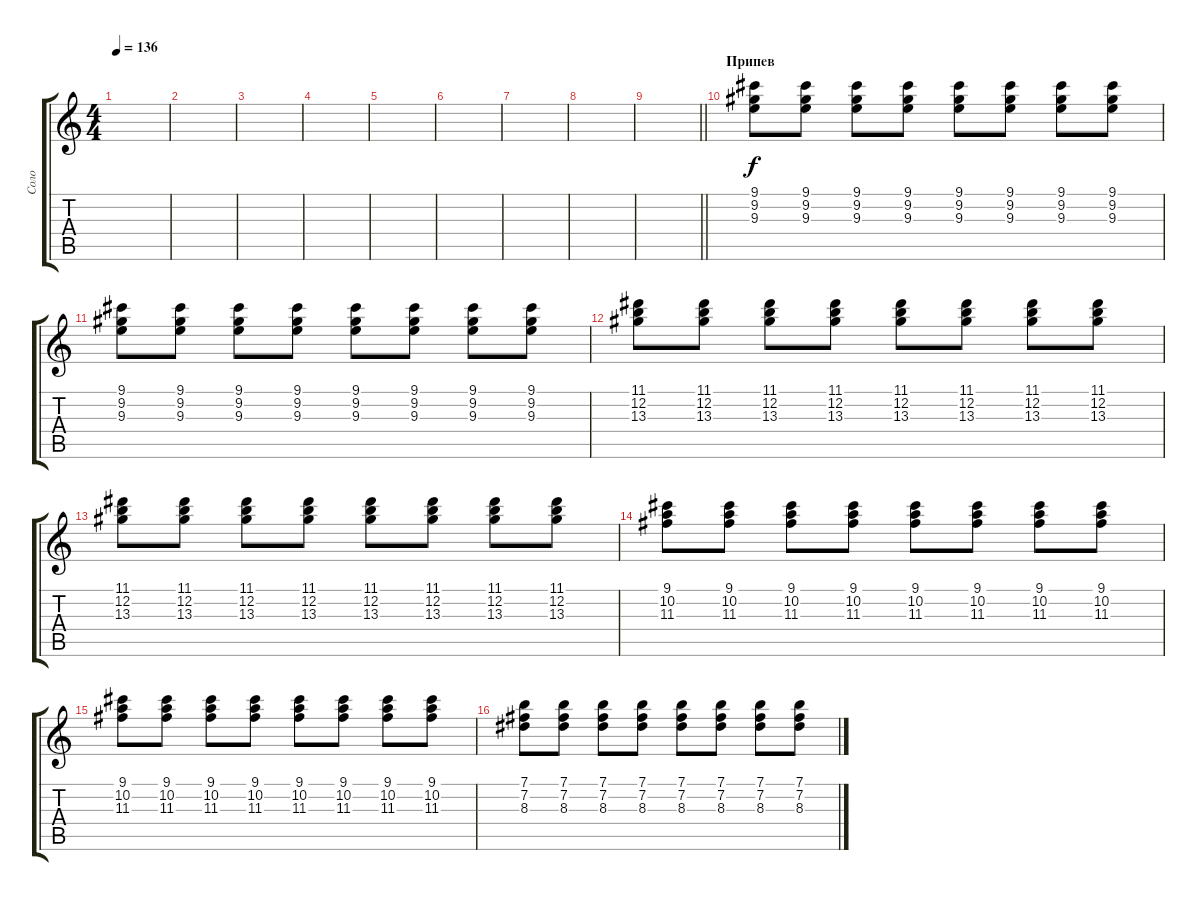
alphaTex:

\track ("Соло" "Соло") {instrument electricguitarclean}
\staff {score tabs}
\tuning (E4 B3 G3 D3 A2 E2) {hide}
\ts (4 4)
\tempo 136
\clef g2
\ks c
|
|
|
|
|
|
|
|
\barLineRight lightlight
|
\section ("" "Припев")
(9.1 9.2 9.3).8 (9.1 9.2 9.3).8 (9.1 9.2 9.3).8 (9.1 9.2 9.3).8 (9.1 9.2 9.3).8 (9.1 9.2 9.3).8 (9.1 9.2 9.3).8 (9.1 9.2 9.3).8 |
(9.1 9.2 9.3).8 (9.1 9.2 9.3).8 (9.1 9.2 9.3).8 (9.1 9.2 9.3).8 (9.1 9.2 9.3).8 (9.1 9.2 9.3).8 (9.1 9.2 9.3).8 (9.1 9.2 9.3).8 |
(11.1 12.2 13.3).8 (11.1 12.2 13.3).8 (11.1 12.2 13.3).8 (11.1 12.2 13.3).8 (11.1 12.2 13.3).8 (11.1 12.2 13.3).8 (11.1 12.2 13.3).8 (11.1 12.2 13.3).8 |
(11.1 12.2 13.3).8 (11.1 12.2 13.3).8 (11.1 12.2 13.3).8 (11.1 12.2 13.3).8 (11.1 12.2 13.3).8 (11.1 12.2 13.3).8 (11.1 12.2 13.3).8 (11.1 12.2 13.3).8 |
(9.1 10.2 11.3).8 (9.1 10.2 11.3).8 (9.1 10.2 11.3).8 (9.1 10.2 11.3).8 (9.1 10.2 11.3).8 (9.1 10.2 11.3).8 (9.1 10.2 11.3).8 (9.1 10.2 11.3).8 |
(9.1 10.2 11.3).8 (9.1 10.2 11.3).8 (9.1 10.2 11.3).8 (9.1 10.2 11.3).8 (9.1 10.2 11.3).8 (9.1 10.2 11.3).8 (9.1 10.2 11.3).8 (9.1 10.2 11.3).8 |
(7.1 7.2 8.3).8 (7.1 7.2 8.3).8 (7.1 7.2 8.3).8 (7.1 7.2 8.3).8 (7.1 7.2 8.3).8 (7.1 7.2 8.3).8 (7.1 7.2 8.3).8 (7.1 7.2 8.3).8
